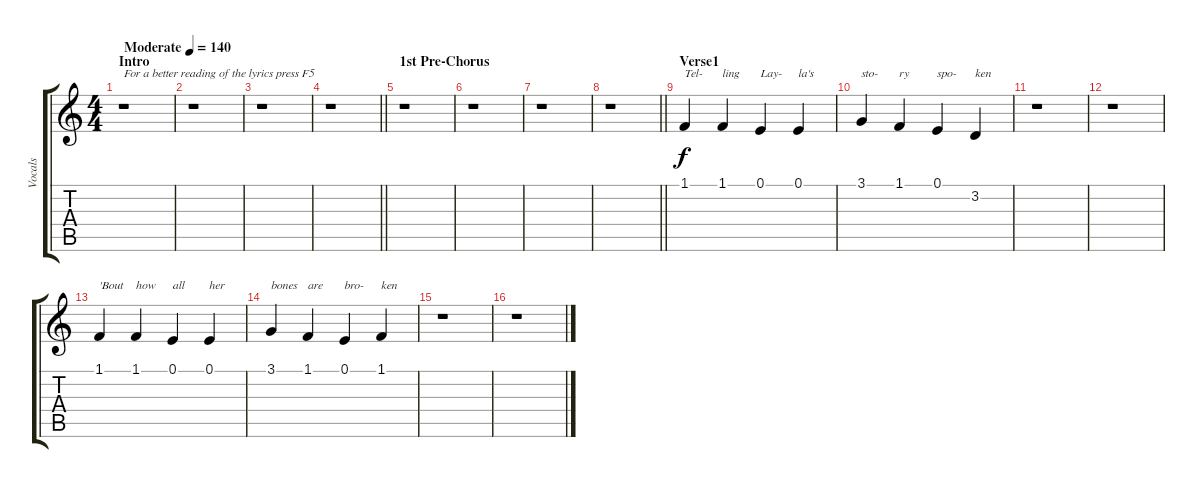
\track ("Vocals" "Vocals") {instrument tenorsax}
\staff {score tabs}
\tuning (E4 B3 G3 D3 A2 E2) {hide}
\ts (4 4)
\section ("" "Intro")
\tempo (140 "Moderate")
\clef g2
\ks c
r.1{txt "For a better reading of the lyrics press F5" dy f instrument tenorsax} |
r.1 |
r.1 |
\barLineRight lightlight
r.1 |
\section ("" "1st Pre-Chorus")
r.1 |
r.1 |
r.1 |
\barLineRight lightlight
r.1 |
\section ("" "Verse1")
1.1.4{txt "Tel-"} 1.1.4{txt "ling"} 0.1.4{txt "Lay-"} 0.1.4{txt "la's"} |
3.1.4{txt "sto-"} 1.1.4{txt "ry"} 0.1.4{txt "spo-"} 3.2.4{txt "ken"} |
r.1 |
r.1 |
1.1.4{txt "'Bout"} 1.1.4{txt "how"} 0.1.4{txt "all"} 0.1.4{txt "her"} |
3.1.4{txt "bones"} 1.1.4{txt "are"} 0.1.4{txt "bro-"} 1.1.4{txt "ken"} |
r.1 |
r.1
